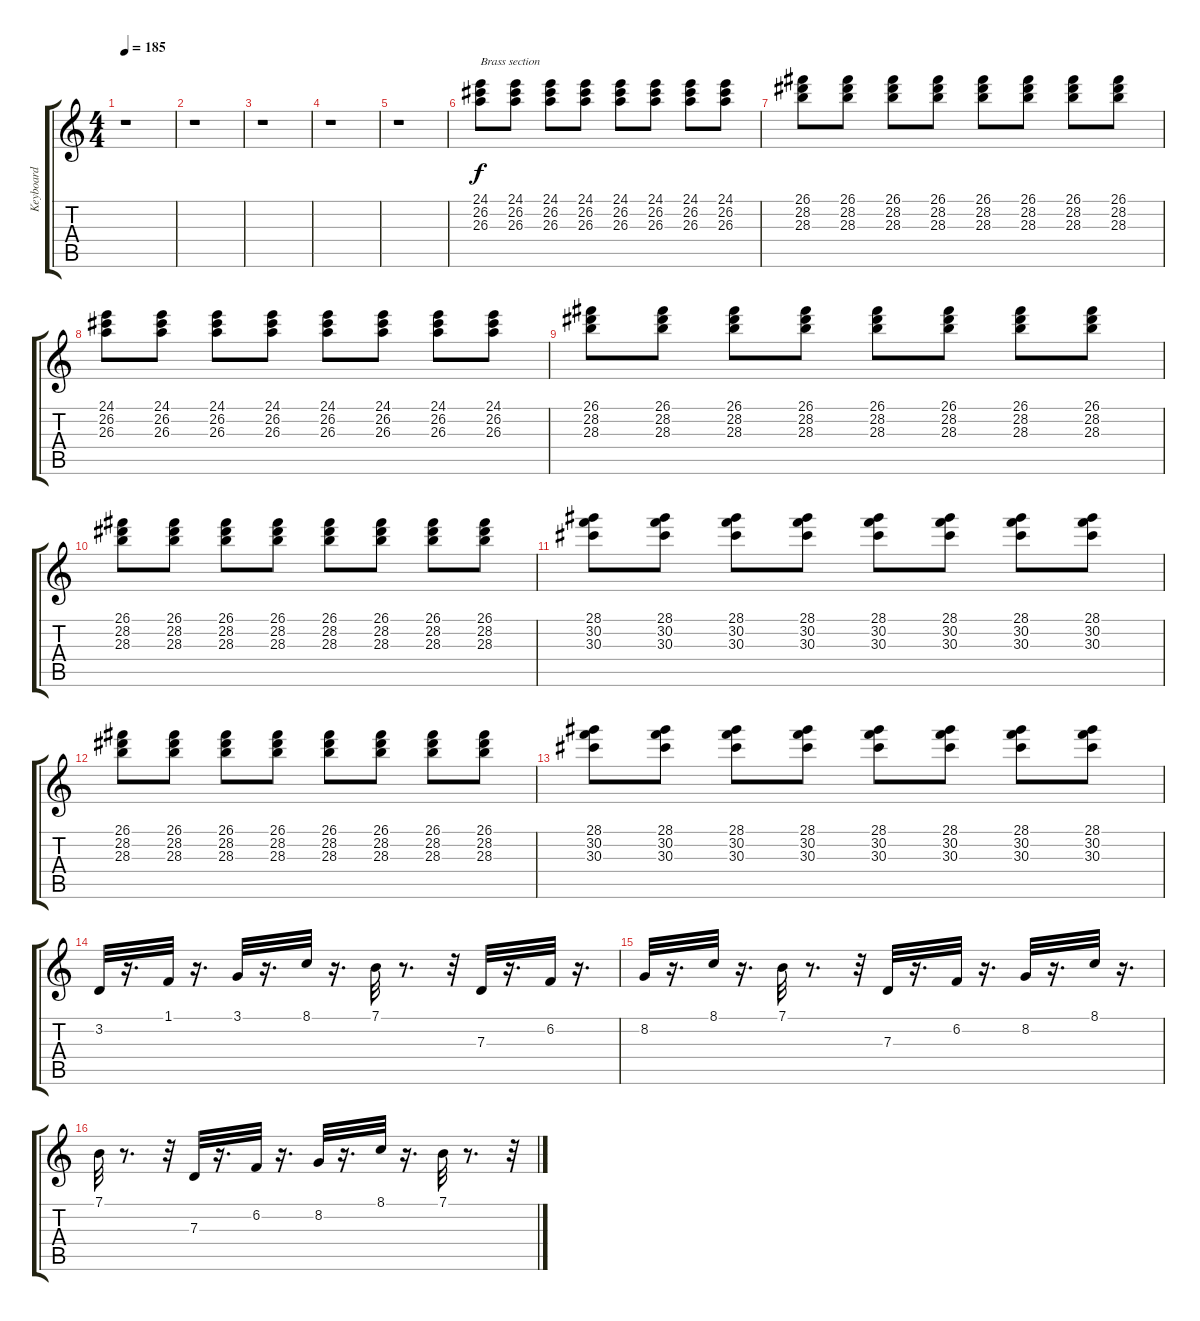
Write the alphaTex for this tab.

\track ("Keyboard" "Keyboard") {instrument brasssection}
\staff {score tabs}
\tuning (E4 B3 G3 D3 A2 E2) {hide}
\ts (4 4)
\tempo 185
\clef g2
\ks c
r.1{dy f} |
r.1 |
r.1 |
r.1 |
r.1 |
(24.1 26.2 26.3).8{txt "Brass section" instrument brasssection} (24.1 26.2 26.3).8 (24.1 26.2 26.3).8 (24.1 26.2 26.3).8 (24.1 26.2 26.3).8 (24.1 26.2 26.3).8 (24.1 26.2 26.3).8 (24.1 26.2 26.3).8 |
(26.1 28.2 28.3).8 (26.1 28.2 28.3).8 (26.1 28.2 28.3).8 (26.1 28.2 28.3).8 (26.1 28.2 28.3).8 (26.1 28.2 28.3).8 (26.1 28.2 28.3).8 (26.1 28.2 28.3).8 |
(24.1 26.2 26.3).8 (24.1 26.2 26.3).8 (24.1 26.2 26.3).8 (24.1 26.2 26.3).8 (24.1 26.2 26.3).8 (24.1 26.2 26.3).8 (24.1 26.2 26.3).8 (24.1 26.2 26.3).8 |
(26.1 28.2 28.3).8 (26.1 28.2 28.3).8 (26.1 28.2 28.3).8 (26.1 28.2 28.3).8 (26.1 28.2 28.3).8 (26.1 28.2 28.3).8 (26.1 28.2 28.3).8 (26.1 28.2 28.3).8 |
(26.1 28.2 28.3).8 (26.1 28.2 28.3).8 (26.1 28.2 28.3).8 (26.1 28.2 28.3).8 (26.1 28.2 28.3).8 (26.1 28.2 28.3).8 (26.1 28.2 28.3).8 (26.1 28.2 28.3).8 |
(28.1 30.2 30.3).8 (28.1 30.2 30.3).8 (28.1 30.2 30.3).8 (28.1 30.2 30.3).8 (28.1 30.2 30.3).8 (28.1 30.2 30.3).8 (28.1 30.2 30.3).8 (28.1 30.2 30.3).8 |
(26.1 28.2 28.3).8 (26.1 28.2 28.3).8 (26.1 28.2 28.3).8 (26.1 28.2 28.3).8 (26.1 28.2 28.3).8 (26.1 28.2 28.3).8 (26.1 28.2 28.3).8 (26.1 28.2 28.3).8 |
(28.1 30.2 30.3).8 (28.1 30.2 30.3).8 (28.1 30.2 30.3).8 (28.1 30.2 30.3).8 (28.1 30.2 30.3).8 (28.1 30.2 30.3).8 (28.1 30.2 30.3).8 (28.1 30.2 30.3).8 |
3.2.32{instrument brasssection} r.16{d} 1.1.32 r.16{d} 3.1.32 r.16{d} 8.1.32 r.16{d} 7.1.32 r.8{d} r.32 7.3.32 r.16{d} 6.2.32 r.16{d} |
8.2.32 r.16{d} 8.1.32 r.16{d} 7.1.32 r.8{d} r.32 7.3.32 r.16{d} 6.2.32 r.16{d} 8.2.32 r.16{d} 8.1.32 r.16{d} |
7.1.32 r.8{d} r.32 7.3.32 r.16{d} 6.2.32 r.16{d} 8.2.32 r.16{d} 8.1.32 r.16{d} 7.1.32 r.8{d} r.32
